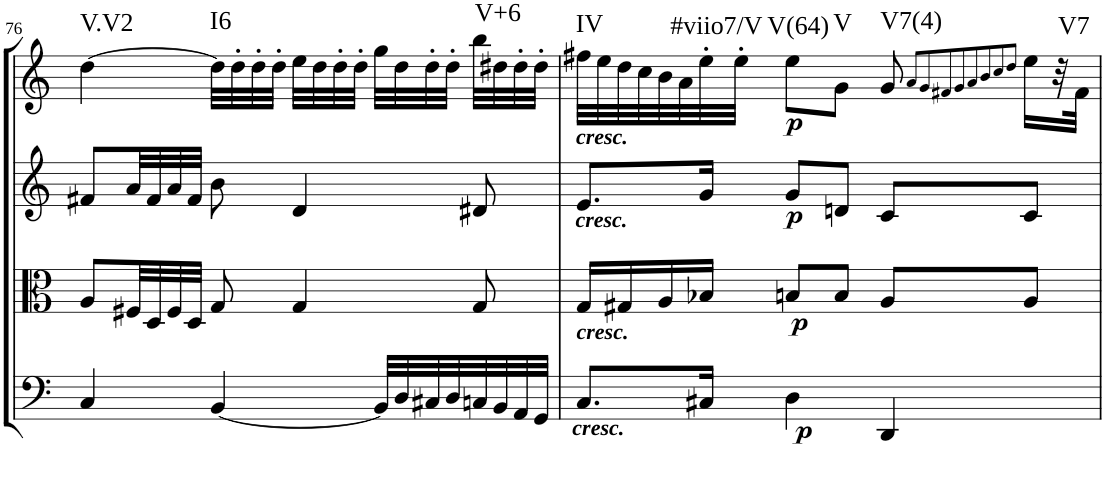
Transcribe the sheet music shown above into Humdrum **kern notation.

**kern	**dynam	**kern	**dynam	**kern	**dynam	**kern	**dynam	**harte
*part4	*part4	*part3	*part3	*part2	*part2	*part1	*part1	*part1
*staff4	*staff4	*staff3	*staff3	*staff2	*staff2	*staff1	*staff1	*
*I"Cello	*	*I"Viola	*	*I"2nd Violin	*	*I"1st Violin	*	*
*	*	*I'Vla	*	*I'Vln	*	*I'Vln	*	*
!!LO:PB:g=z
*clefF4	*	*clefC3	*	*clefG2	*	*clefG2	*	*
*k[]	*	*k[]	*	*k[]	*	*k[]	*	*
*C:	*	*C:	*	*C:	*	*C:	*	*
*M3/4	*	*M3/4	*	*M3/4	*	*M3/4	*	*
=76	=76	=76	=76	=76	=76	=76	=76	=76
!	!	!	!	!	!	!	!	!LO:H:kt=V.V2
4C/	.	8A/L	.	8f#X/L	.	[4dd\	.	N
.	.	32F#X/LL	.	32a/LL	.	.	.	.
.	.	32D/	.	32f#/	.	.	.	.
.	.	32F#/	.	32a/	.	.	.	.
.	.	32D/JJJ	.	32f#/JJJ	.	.	.	.
!	!	!	!	!	!	!	!	!LO:H:kt=I6
[4BB/	.	8G/	.	8b\	.	32dd\LLL]	.	N
.	.	.	.	.	.	32dd'\	.	.
.	.	.	.	.	.	32dd'\	.	.
.	.	.	.	.	.	32dd'\JJJ	.	.
.	.	4G/	.	4d/	.	32ee\LLL	.	.
.	.	.	.	.	.	32dd\	.	.
.	.	.	.	.	.	32dd'\	.	.
.	.	.	.	.	.	32dd'\JJJ	.	.
32BB/LLL]	.	.	.	.	.	32gg\LLL	.	.
32D/	.	.	.	.	.	32dd\	.	.
32C#X/	.	.	.	.	.	32dd'\	.	.
32D/	.	.	.	.	.	32dd'\JJJ	.	.
!	!	!	!	!	!	!	!	!LO:H:kt=V+6
32Cn/	.	8G/	.	8d#X/	.	32bb\LLL	.	N
32BB/	.	.	.	.	.	32dd#X\	.	.
32AA/	.	.	.	.	.	32dd#'\	.	.
32GG/JJJ	.	.	.	.	.	32dd#'\JJJ	.	.
=77	=77	=77	=77	=77	=77	=77	=77	=77
!	!	!	!	!	!	!LO:TX:b:Bi:t=cresc.	!	!
!	!	!	!	!LO:TX:b:Bi:t=cresc.	!	!	!	!
!	!	!LO:TX:b:Bi:t=cresc.	!	!	!	!	!	!
!LO:TX:b:Bi:t=cresc.	!	!	!	!	!	!	!	!LO:H:kt=IV
8.C/L	.	16G/LL	.	8.e/L	.	32ff#X\LLL	.	N
.	.	.	.	.	.	32ee\	.	.
.	.	16G#X/	.	.	.	32dd\	.	.
.	.	.	.	.	.	32cc\	.	.
.	.	16A/	.	.	.	32b\	.	.
.	.	.	.	.	.	32a\	.	.
!	!	!	!	!	!	!	!	!LO:H:kt=#viio7/V
16C#X/Jk	.	16B-X/JJ	.	16g/Jk	.	32ee'\	.	N
.	.	.	.	.	.	32ee'\JJJ	.	.
!	!LO:DY:b	!	!LO:DY:b	!	!LO:DY:b	!	!LO:DY:b	!LO:H:kt=V(64)
4D\	p	8Bn/L	p	8g/L	p	8ee\L	p	N
!	!	!	!	!	!	!	!	!LO:H:kt=V
.	.	8B/J	.	8dn/J	.	8g\J	.	N
!	!	!	!	!	!	!	!	!LO:H:kt=V7(4)
4DD/	.	8A/L	.	8c/L	.	8g/	.	N
.	.	.	.	.	.	8qa/L	.	.
.	.	.	.	.	.	8qg/	.	.
.	.	.	.	.	.	8qf#X/	.	.
.	.	.	.	.	.	8qg/	.	.
.	.	.	.	.	.	8qa/	.	.
.	.	.	.	.	.	8qb/	.	.
.	.	.	.	.	.	8qcc/	.	.
.	.	.	.	.	.	8qdd/J	.	.
.	.	8A/J	.	8c/J	.	16ee\LL	.	.
.	.	.	.	.	.	32r	.	.
!	!	!	!	!	!	!	!	!LO:H:kt=V7
.	.	.	.	.	.	32f#\JJJ	.	N
=	=	=	=	=	=	=	=	=
*-	*-	*-	*-	*-	*-	*-	*-	*-
